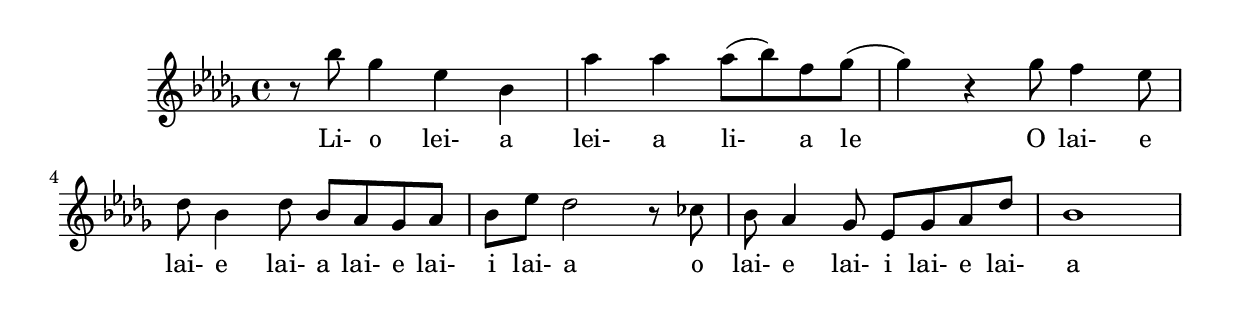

\version "2.22.2"

melody = \relative c''' {
  \key bes \minor
  r8 bes ges4 ees bes |
  aes' aes aes8( bes) f ges( |
  ges4) r ges8 f4 ees8 |
  des8 bes4 des8 bes8 aes ges aes |
  bes ees des2 r8 ces8 |
  bes8 aes4 ges8 ees ges aes des |
  bes1
}

blyrics = \lyricmode {
  Li- o lei- a |
  lei- a li- a le

  O lai- e |
  lai- e lai- a lai- e lai- i lai- a

  o | lai- e lai- i lai- e lai- a
}

% \transpose ees c {
%    \melody
% }

\score {
  <<
    \new Voice = "one" {
      \time 4/4
      \melody
    }
    \new Lyrics \lyricsto "one" {
      \blyrics
    }
  >>
}
